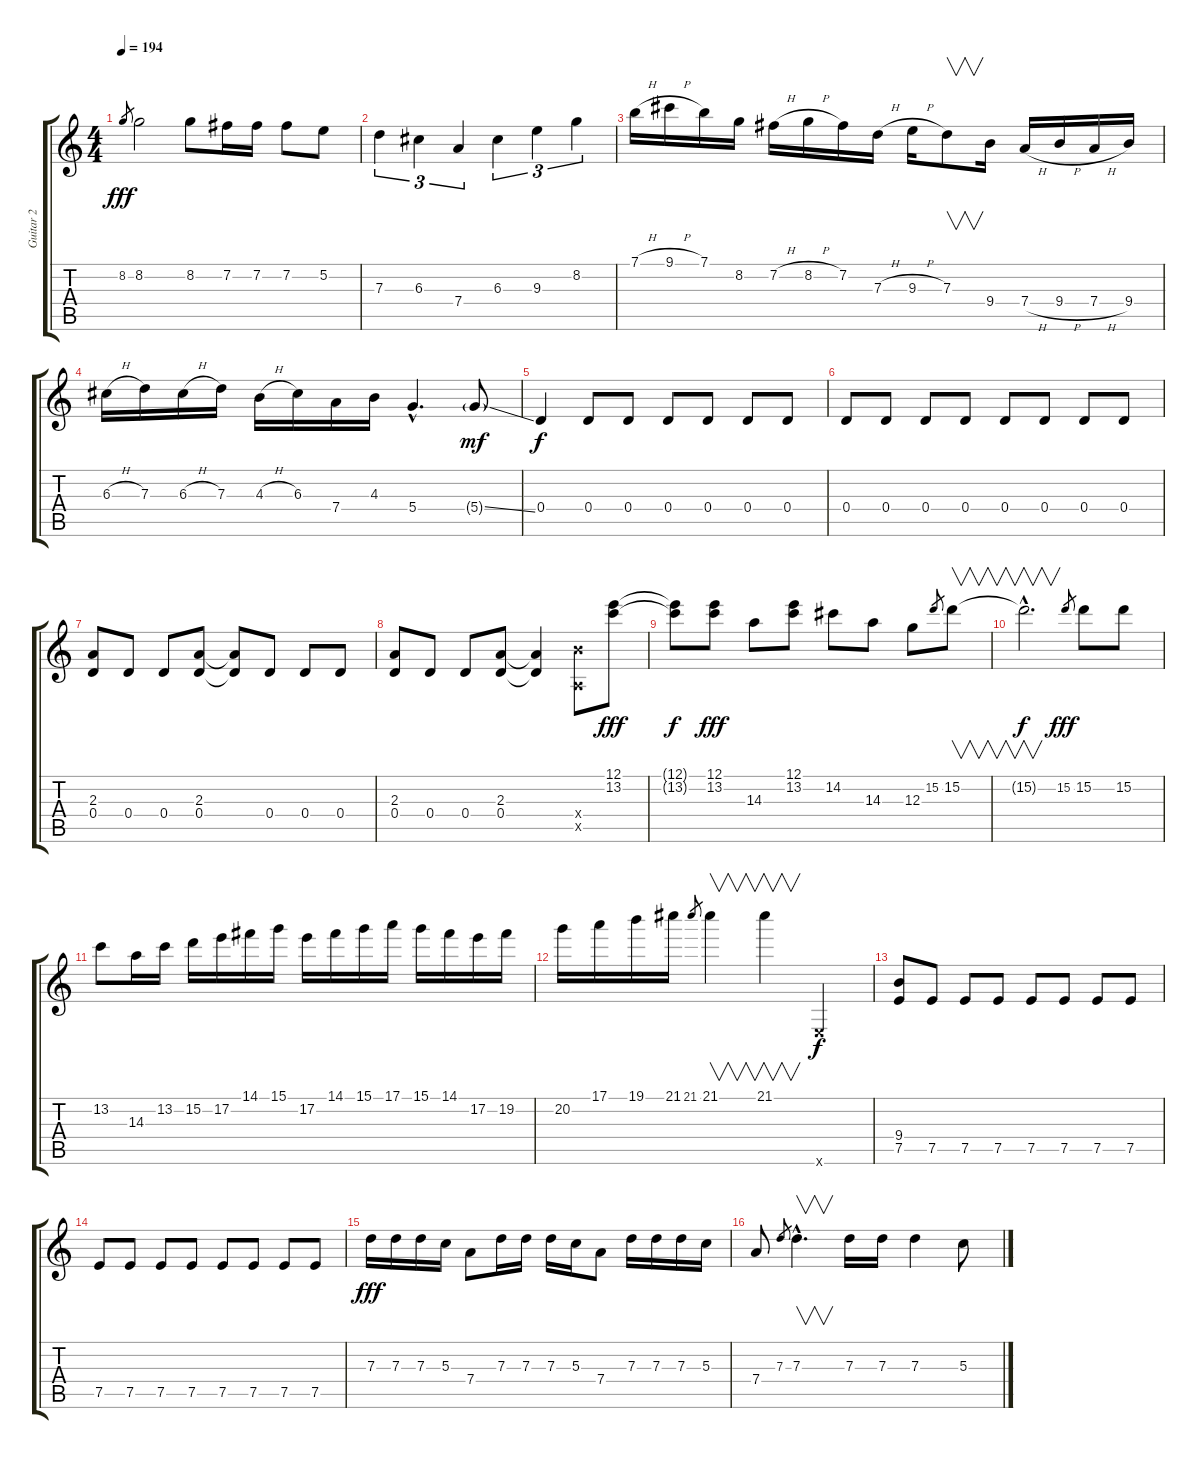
\track ("Guitar 2" "Guitar 2") {instrument distortionguitar}
\staff {score tabs}
\tuning (E4 B3 G3 D3 A2 E2) {hide}
\ts (4 4)
\tempo 194
\clef g2
\ks c
8.2.8{gr dy fff} 8.2.2 8.2.8 7.2.16 7.2.16 7.2.8 5.2.8 |
7.3.4{tu (3 2)} 6.3.4{tu (3 2)} 7.4.4{tu (3 2)} 6.3.4{tu (3 2)} 9.3.4{tu (3 2)} 8.2.4{tu (3 2)} |
7.1{h}.16 9.1{h}.16 7.1.16 8.2.16 7.2{h}.16 8.2{h}.16 7.2.16 7.3{h}.16 9.3{h}.16 7.3.8{v} 9.4.16 7.4{h}.16 9.4{h}.16 7.4{h}.16 9.4.16 |
6.3{h}.16 7.3.16 6.3{h}.16 7.3.16 4.3{h}.16 6.3.16 7.4.16 4.3.16 5.4{hac}.4{d} 5.4{ss g}.8{dy mf} |
0.4.4{dy f} 0.4.8 0.4.8 0.4.8 0.4.8 0.4.8 0.4.8 |
0.4.8 0.4.8 0.4.8 0.4.8 0.4.8 0.4.8 0.4.8 0.4.8 |
(2.3 0.4).8 0.4.8 0.4.8 (2.3 0.4).8 (2.3{t} 0.4{t}).8 0.4.8 0.4.8 0.4.8 |
(2.3 0.4).8 0.4.8 0.4.8 (2.3 0.4).8 (2.3{t} 0.4{t}).4 (9.4{x} 0.5{x}).8 (12.1 13.2).8{dy fff} |
(12.1{t} 13.2{t}).8{dy f} (12.1 13.2).8{dy fff} 14.3.8 (12.1 13.2).8 14.2.8 14.3.8 12.3.8 15.2.8{gr} 15.2.8{v} |
15.2{hac t}.2{v d dy f} 15.2.8{gr dy fff} 15.2.8 15.2.8 |
13.2.8 14.3.16 13.2.16 15.2.16 17.2.16 14.1.16 15.1.16 17.2.16 14.1.16 15.1.16 17.1.16 15.1.16 14.1.16 17.2.16 19.2.16 |
20.2.16 17.1.16 19.1.16 21.1.16 21.1.8{gr} 21.1.4{v} 21.1.4{v} 0.6{x}.4{dy f} |
(9.4 7.5).8 7.5.8 7.5.8 7.5.8 7.5.8 7.5.8 7.5.8 7.5.8 |
7.5.8 7.5.8 7.5.8 7.5.8 7.5.8 7.5.8 7.5.8 7.5.8 |
7.3.16{dy fff} 7.3.16 7.3.16 5.3.16 7.4.8 7.3.16 7.3.16 7.3.16 5.3.16 7.4.8 7.3.16 7.3.16 7.3.16 5.3.16 |
7.4.8 7.3.8{gr} 7.3{hac}.4{v d} 7.3.16 7.3.16 7.3.4 5.3.8
